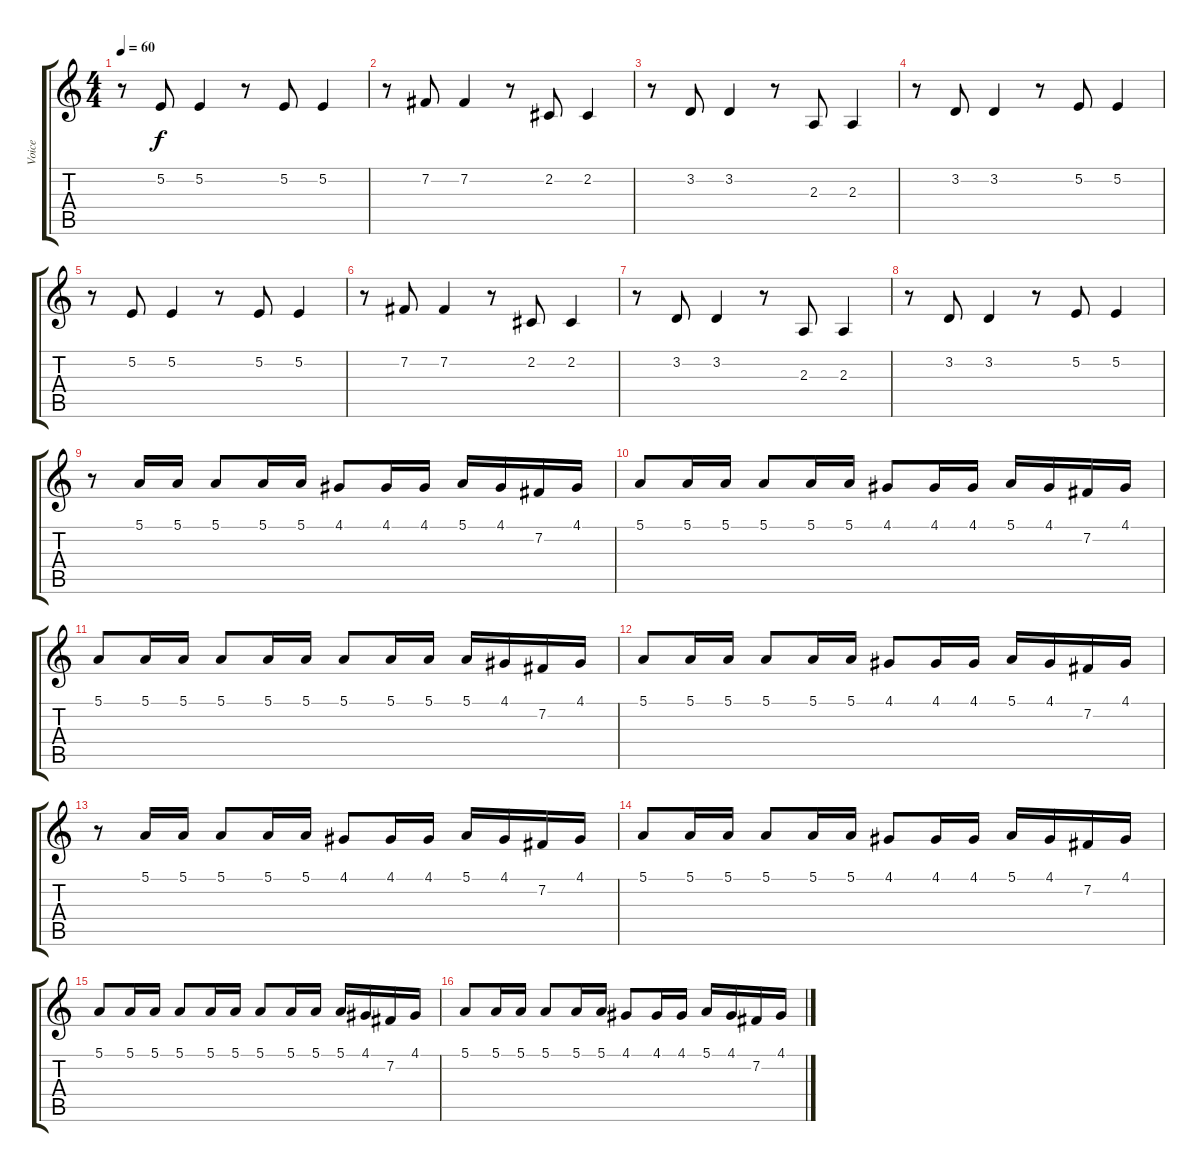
\track ("Voice" "Voice") {instrument violin}
\staff {score tabs}
\tuning (E4 B3 G3 D3 A2 E2) {hide}
\ts (4 4)
\tempo 60
\clef g2
\ks c
r.8{dy f} 5.2.8 5.2.4 r.8 5.2.8 5.2.4 |
r.8 7.2.8 7.2.4 r.8 2.2.8 2.2.4 |
r.8 3.2.8 3.2.4 r.8 2.3.8 2.3.4 |
r.8 3.2.8 3.2.4 r.8 5.2.8 5.2.4 |
r.8 5.2.8 5.2.4 r.8 5.2.8 5.2.4 |
r.8 7.2.8 7.2.4 r.8 2.2.8 2.2.4 |
r.8 3.2.8 3.2.4 r.8 2.3.8 2.3.4 |
r.8 3.2.8 3.2.4 r.8 5.2.8 5.2.4 |
r.8 5.1.16 5.1.16 5.1.8 5.1.16 5.1.16 4.1.8 4.1.16 4.1.16 5.1.16 4.1.16 7.2.16 4.1.16 |
5.1.8 5.1.16 5.1.16 5.1.8 5.1.16 5.1.16 4.1.8 4.1.16 4.1.16 5.1.16 4.1.16 7.2.16 4.1.16 |
5.1.8 5.1.16 5.1.16 5.1.8 5.1.16 5.1.16 5.1.8 5.1.16 5.1.16 5.1.16 4.1.16 7.2.16 4.1.16 |
5.1.8 5.1.16 5.1.16 5.1.8 5.1.16 5.1.16 4.1.8 4.1.16 4.1.16 5.1.16 4.1.16 7.2.16 4.1.16 |
r.8 5.1.16 5.1.16 5.1.8 5.1.16 5.1.16 4.1.8 4.1.16 4.1.16 5.1.16 4.1.16 7.2.16 4.1.16 |
5.1.8 5.1.16 5.1.16 5.1.8 5.1.16 5.1.16 4.1.8 4.1.16 4.1.16 5.1.16 4.1.16 7.2.16 4.1.16 |
5.1.8 5.1.16 5.1.16 5.1.8 5.1.16 5.1.16 5.1.8 5.1.16 5.1.16 5.1.16 4.1.16 7.2.16 4.1.16 |
5.1.8 5.1.16 5.1.16 5.1.8 5.1.16 5.1.16 4.1.8 4.1.16 4.1.16 5.1.16 4.1.16 7.2.16 4.1.16
